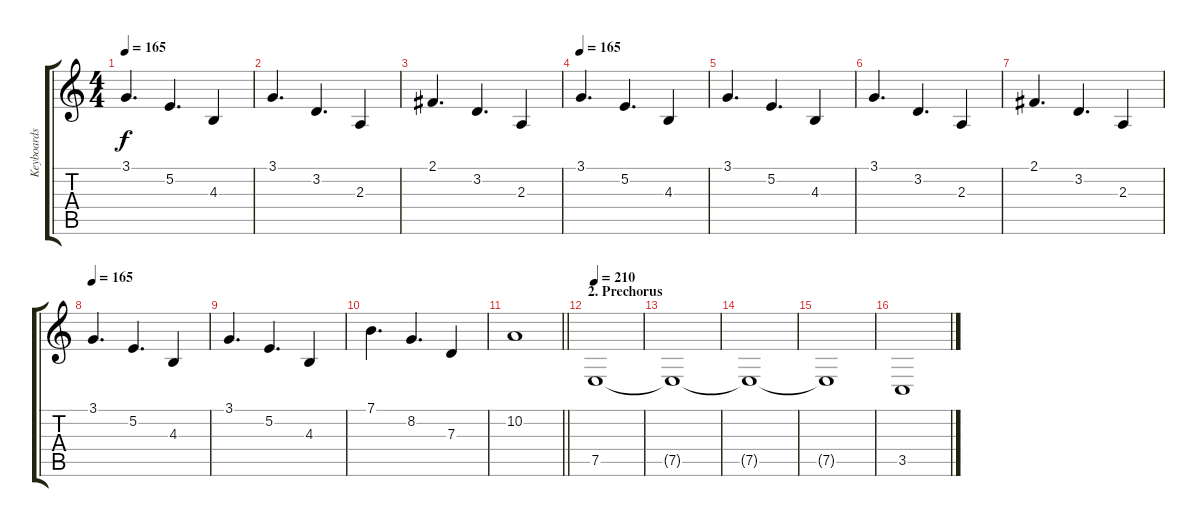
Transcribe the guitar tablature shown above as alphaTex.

\track ("Keyboards" "Keyboards") {instrument stringensemble1}
\staff {score tabs}
\tuning (E4 B3 G3 D3 A2 E2) {hide}
\ts (4 4)
\tempo 165
\clef g2
\ks c
3.1.4{d dy f} 5.2.4{d} 4.3.4 |
3.1.4{d} 3.2.4{d} 2.3.4 |
2.1.4{d} 3.2.4{d} 2.3.4 |
\tempo 165
3.1.4{d} 5.2.4{d} 4.3.4 |
3.1.4{d} 5.2.4{d} 4.3.4 |
3.1.4{d} 3.2.4{d} 2.3.4 |
2.1.4{d} 3.2.4{d} 2.3.4 |
\tempo 165
3.1.4{d} 5.2.4{d} 4.3.4 |
3.1.4{d} 5.2.4{d} 4.3.4 |
7.1.4{d} 8.2.4{d} 7.3.4 |
\barLineRight lightlight
10.2.1 |
\section ("" "2. Prechorus")
\tempo 210
7.5.1 |
7.5{t}.1 |
7.5{t}.1 |
7.5{t}.1 |
3.5.1
